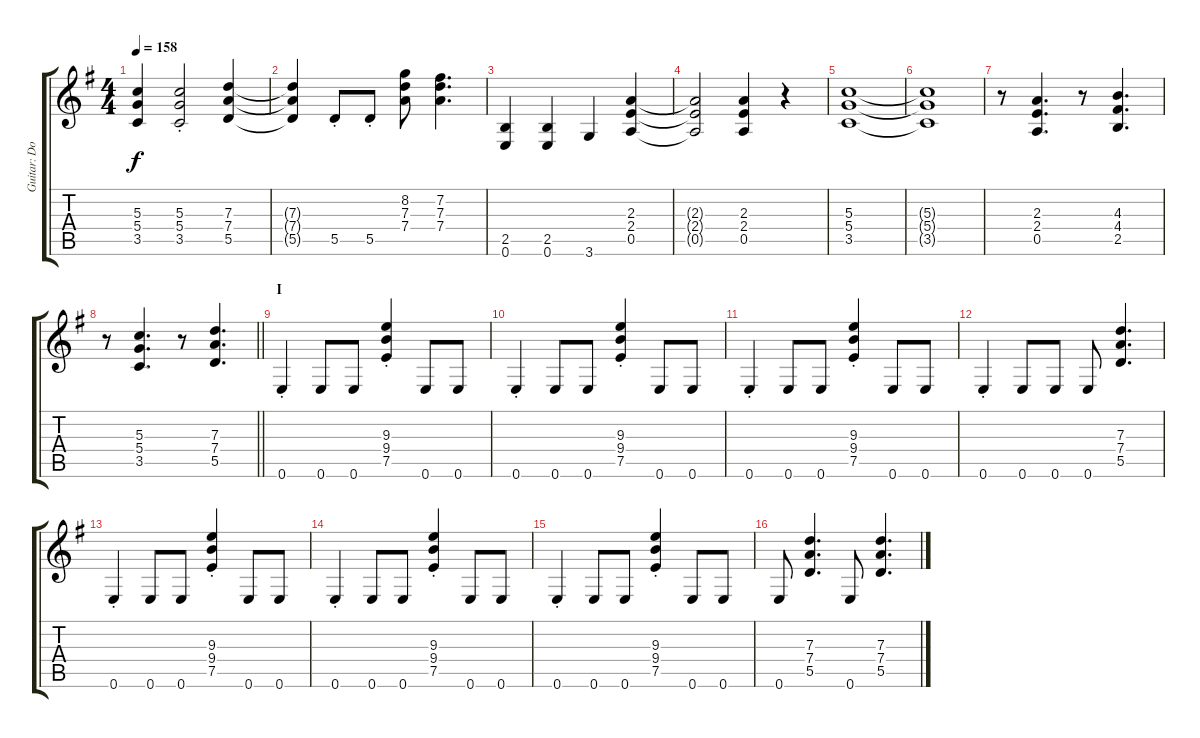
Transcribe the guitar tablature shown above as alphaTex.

\track ("Guitar: Doug" "Guitar: Do") {instrument distortionguitar}
\staff {score tabs}
\tuning (E4 B3 G3 D3 A2 E2) {hide}
\ts (4 4)
\tempo 158
\clef g2
\ks g
(5.3 5.4 3.5).4{dy f} (5.3{st} 5.4{st} 3.5{st}).2 (7.3 7.4 5.5).4 |
(7.3{t} 7.4{t} 5.5{t}).4 5.5{st}.8 5.5{st}.8 (8.2 7.3 7.4).8 (7.2 7.3 7.4).4{d} |
(2.5 0.6).4 (2.5 0.6).4 3.6.4 (2.3 2.4 0.5).4 |
(2.3{t} 2.4{t} 0.5{t}).2 (2.3 2.4 0.5).4 r.4 |
(5.3 5.4 3.5).1 |
(5.3{t} 5.4{t} 3.5{t}).1 |
r.8 (2.3 2.4 0.5).4{d} r.8 (4.3 4.4 2.5).4{d} |
\barLineRight lightlight
r.8 (5.3 5.4 3.5).4{d} r.8 (7.3 7.4 5.5).4{d volume 10 balance 8} |
\section ("" "I")
0.6{st}.4 0.6.8 0.6.8 (9.3{st} 9.4{st} 7.5{st}).4 0.6.8 0.6.8 |
0.6{st}.4 0.6.8 0.6.8 (9.3{st} 9.4{st} 7.5{st}).4 0.6.8 0.6.8 |
0.6{st}.4 0.6.8 0.6.8 (9.3{st} 9.4{st} 7.5{st}).4 0.6.8 0.6.8 |
0.6{st}.4 0.6.8 0.6.8 0.6.8 (7.3 7.4 5.5).4{d} |
0.6{st}.4 0.6.8 0.6.8 (9.3{st} 9.4{st} 7.5{st}).4 0.6.8 0.6.8 |
0.6{st}.4 0.6.8 0.6.8 (9.3{st} 9.4{st} 7.5{st}).4 0.6.8 0.6.8 |
0.6{st}.4 0.6.8 0.6.8 (9.3{st} 9.4{st} 7.5{st}).4 0.6.8 0.6.8 |
0.6.8 (7.3 7.4 5.5).4{d} 0.6.8 (7.3 7.4 5.5).4{d}
